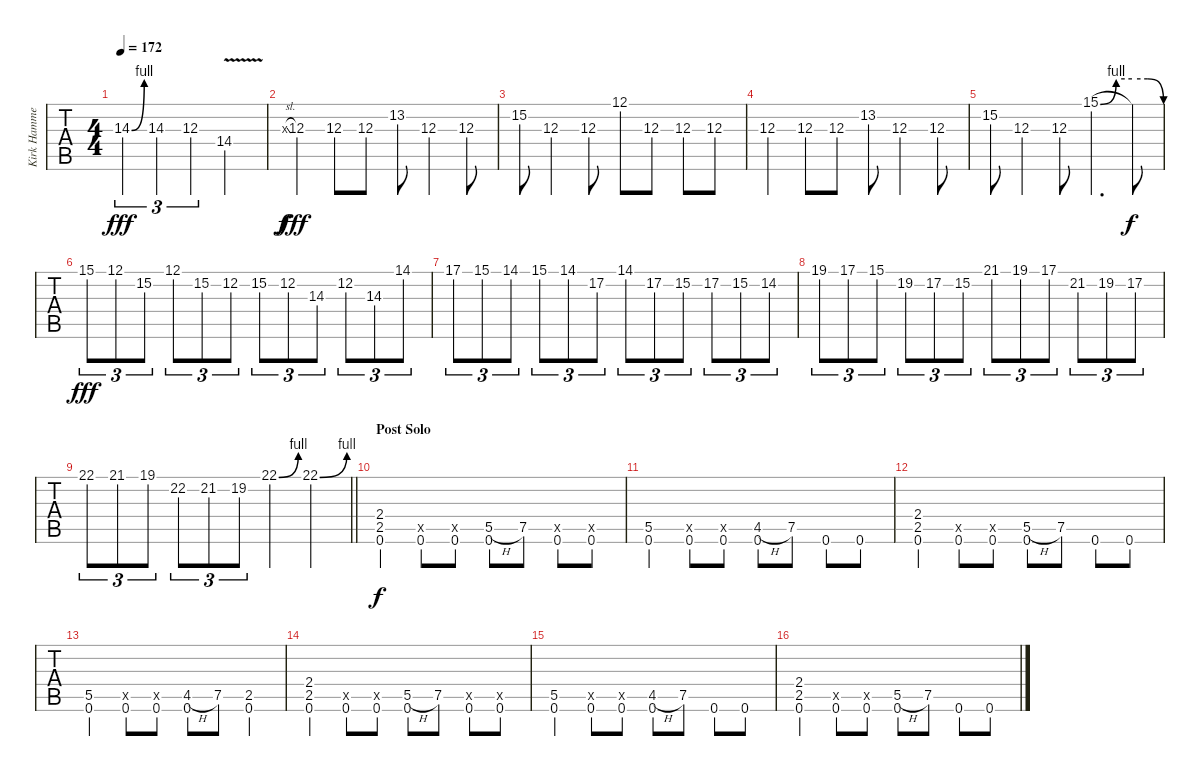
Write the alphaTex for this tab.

\track ("Kirk Hammett" "Kirk Hamme") {instrument distortionguitar}
\staff {tabs}
\tuning (E4 B3 G3 D3 A2 E2) {hide}
\ts (4 4)
\tempo 172
\clef g2
\ks c
14.3{be (bend 0 0 60 4)}.4{tu (3 2) dy fff} 14.3.4{tu (3 2)} 12.3.4{tu (3 2)} 14.4{v}.2 |
0.3{sl x}.8{gr dy f} 12.3.4{dy fff} 12.3.8 12.3.8 13.2.8 12.3.4 12.3.8 |
15.2.8 12.3.4 12.3.8 12.1.8 12.3.8 12.3.8 12.3.8 |
12.3.4 12.3.8 12.3.8 13.2.8 12.3.4 12.3.8 |
15.2.8 12.3.4 12.3.8 15.1{be (custom 0 0 15 4 30 4 45 4 60 0)}.4{d} 15.1{t}.8{dy f} |
15.1.8{tu (3 2) dy fff} 12.1.8{tu (3 2)} 15.2.8{tu (3 2)} 12.1.8{tu (3 2)} 15.2.8{tu (3 2)} 12.2.8{tu (3 2)} 15.2.8{tu (3 2)} 12.2.8{tu (3 2)} 14.3.8{tu (3 2)} 12.2.8{tu (3 2)} 14.3.8{tu (3 2)} 14.1.8{tu (3 2)} |
17.1.8{tu (3 2)} 15.1.8{tu (3 2)} 14.1.8{tu (3 2)} 15.1.8{tu (3 2)} 14.1.8{tu (3 2)} 17.2.8{tu (3 2)} 14.1.8{tu (3 2)} 17.2.8{tu (3 2)} 15.2.8{tu (3 2)} 17.2.8{tu (3 2)} 15.2.8{tu (3 2)} 14.2.8{tu (3 2)} |
19.1.8{tu (3 2)} 17.1.8{tu (3 2)} 15.1.8{tu (3 2)} 19.2.8{tu (3 2)} 17.2.8{tu (3 2)} 15.2.8{tu (3 2)} 21.1.8{tu (3 2)} 19.1.8{tu (3 2)} 17.1.8{tu (3 2)} 21.2.8{tu (3 2)} 19.2.8{tu (3 2)} 17.2.8{tu (3 2)} |
\barLineRight lightlight
22.1.8{tu (3 2)} 21.1.8{tu (3 2)} 19.1.8{tu (3 2)} 22.2.8{tu (3 2)} 21.2.8{tu (3 2)} 19.2.8{tu (3 2)} 22.1{be (bend 0 0 60 4)}.4 22.1{be (bend 0 0 60 4)}.4 |
\section ("" "Post Solo")
(2.4 2.5 0.6).4{dy f} (0.5{x} 0.6).8 (0.5{x} 0.6).8 (5.5{h} 0.6).8 7.5.8 (0.5{x} 0.6).8 (0.5{x} 0.6).8 |
(5.5 0.6).4 (0.5{x} 0.6).8 (0.5{x} 0.6).8 (4.5{h} 0.6).8 7.5.8 0.6.8 0.6.8 |
(2.4 2.5 0.6).4 (0.5{x} 0.6).8 (0.5{x} 0.6).8 (5.5{h} 0.6).8 7.5.8 0.6.8 0.6.8 |
(5.5 0.6).4 (0.5{x} 0.6).8 (0.5{x} 0.6).8 (4.5{h} 0.6).8 7.5.8 (2.5 0.6).4 |
(2.4 2.5 0.6).4 (0.5{x} 0.6).8 (0.5{x} 0.6).8 (5.5{h} 0.6).8 7.5.8 (0.5{x} 0.6).8 (0.5{x} 0.6).8 |
(5.5 0.6).4 (0.5{x} 0.6).8 (0.5{x} 0.6).8 (4.5{h} 0.6).8 7.5.8 0.6.8 0.6.8 |
(2.4 2.5 0.6).4 (0.5{x} 0.6).8 (0.5{x} 0.6).8 (5.5{h} 0.6).8 7.5.8 0.6.8 0.6.8
